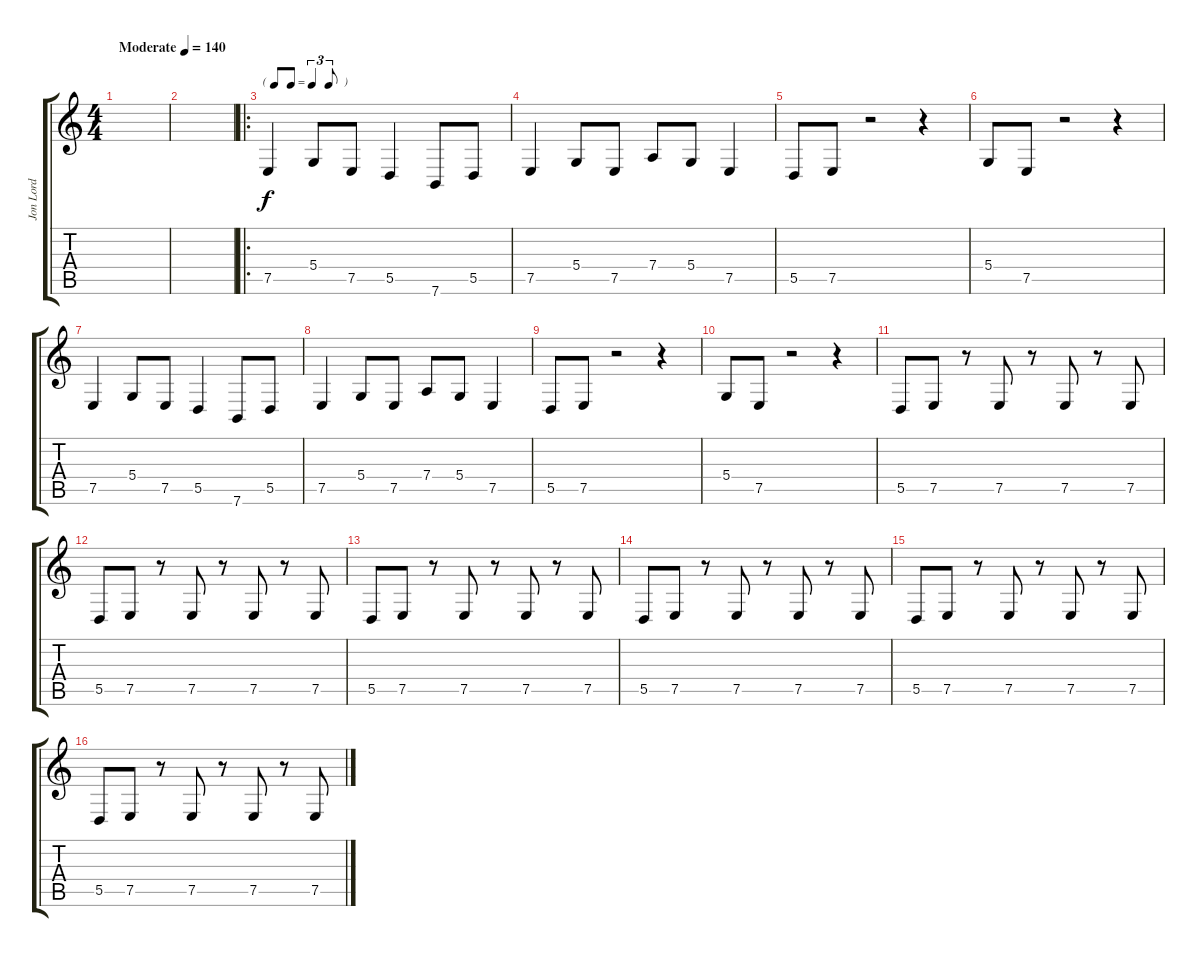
\track ("Jon Lord" "Jon Lord") {instrument drawbarorgan}
\staff {score tabs}
\tuning (E4 B3 G3 D3 A2 E2) {hide}
\ts (4 4)
\tempo (140 "Moderate")
\clef g2
\ks c
|
|
\ro
\tf triplet8th
7.5.4 5.4.8 7.5.8 5.5.4 7.6.8 5.5.8 |
7.5.4 5.4.8 7.5.8 7.4.8 5.4.8 7.5.4 |
5.5.8 7.5.8 r.2 r.4 |
5.4.8 7.5.8 r.2 r.4 |
7.5.4 5.4.8 7.5.8 5.5.4 7.6.8 5.5.8 |
7.5.4 5.4.8 7.5.8 7.4.8 5.4.8 7.5.4 |
5.5.8 7.5.8 r.2 r.4 |
5.4.8 7.5.8 r.2 r.4 |
5.5.8 7.5.8 r.8 7.5.8 r.8 7.5.8 r.8 7.5.8 |
5.5.8 7.5.8 r.8 7.5.8 r.8 7.5.8 r.8 7.5.8 |
5.5.8 7.5.8 r.8 7.5.8 r.8 7.5.8 r.8 7.5.8 |
5.5.8 7.5.8 r.8 7.5.8 r.8 7.5.8 r.8 7.5.8 |
5.5.8 7.5.8 r.8 7.5.8 r.8 7.5.8 r.8 7.5.8 |
5.5.8 7.5.8 r.8 7.5.8 r.8 7.5.8 r.8 7.5.8
